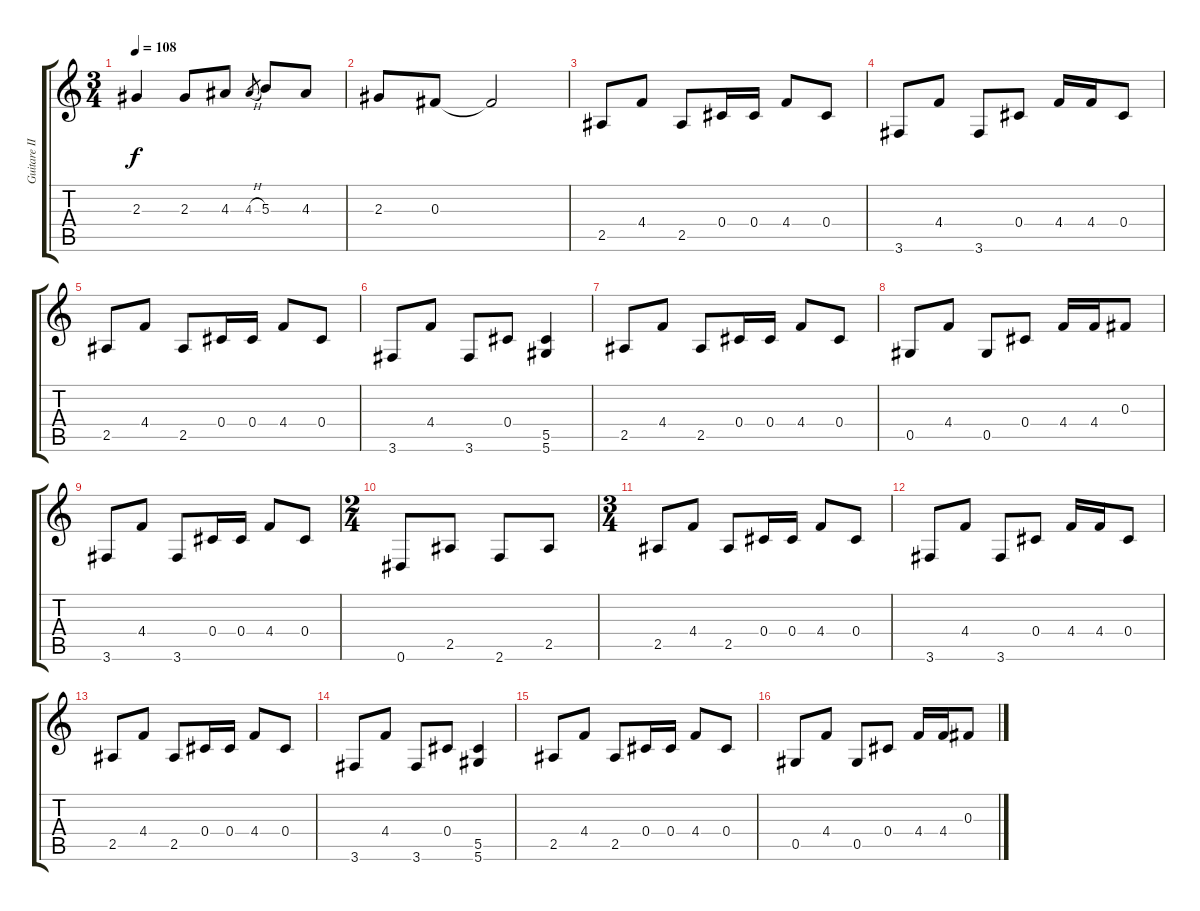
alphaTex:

\track ("Guitare III ( Kirk )" "Guitare II") {instrument electricguitarclean}
\staff {score tabs}
\tuning (Eb4 Bb3 Gb3 Db3 Ab2 Eb2) {hide}
\ts (3 4)
\tempo 108
\clef g2
\ks c
2.3.4{dy f} 2.3.8 4.3.8 4.3{h}.8{gr} 5.3.8 4.3.8 |
2.3.8 0.3.8 0.3{t}.2 |
2.5.8 4.4.8 2.5.8 0.4.16 0.4.16 4.4.8 0.4.8 |
3.6.8 4.4.8 3.6.8 0.4.8 4.4.16 4.4.16 0.4.8 |
2.5.8 4.4.8 2.5.8 0.4.16 0.4.16 4.4.8 0.4.8 |
3.6.8 4.4.8 3.6.8 0.4.8 (5.5 5.6).4 |
2.5.8 4.4.8 2.5.8 0.4.16 0.4.16 4.4.8 0.4.8 |
0.5.8 4.4.8 0.5.8 0.4.8 4.4.16 4.4.16 0.3.8 |
3.6.8 4.4.8 3.6.8 0.4.16 0.4.16 4.4.8 0.4.8 |
\ts (2 4)
0.6.8 2.5.8 2.6.8 2.5.8 |
\ts (3 4)
2.5.8 4.4.8 2.5.8 0.4.16 0.4.16 4.4.8 0.4.8 |
3.6.8 4.4.8 3.6.8 0.4.8 4.4.16 4.4.16 0.4.8 |
2.5.8 4.4.8 2.5.8 0.4.16 0.4.16 4.4.8 0.4.8 |
3.6.8 4.4.8 3.6.8 0.4.8 (5.5 5.6).4 |
2.5.8 4.4.8 2.5.8 0.4.16 0.4.16 4.4.8 0.4.8 |
0.5.8 4.4.8 0.5.8 0.4.8 4.4.16 4.4.16 0.3.8
